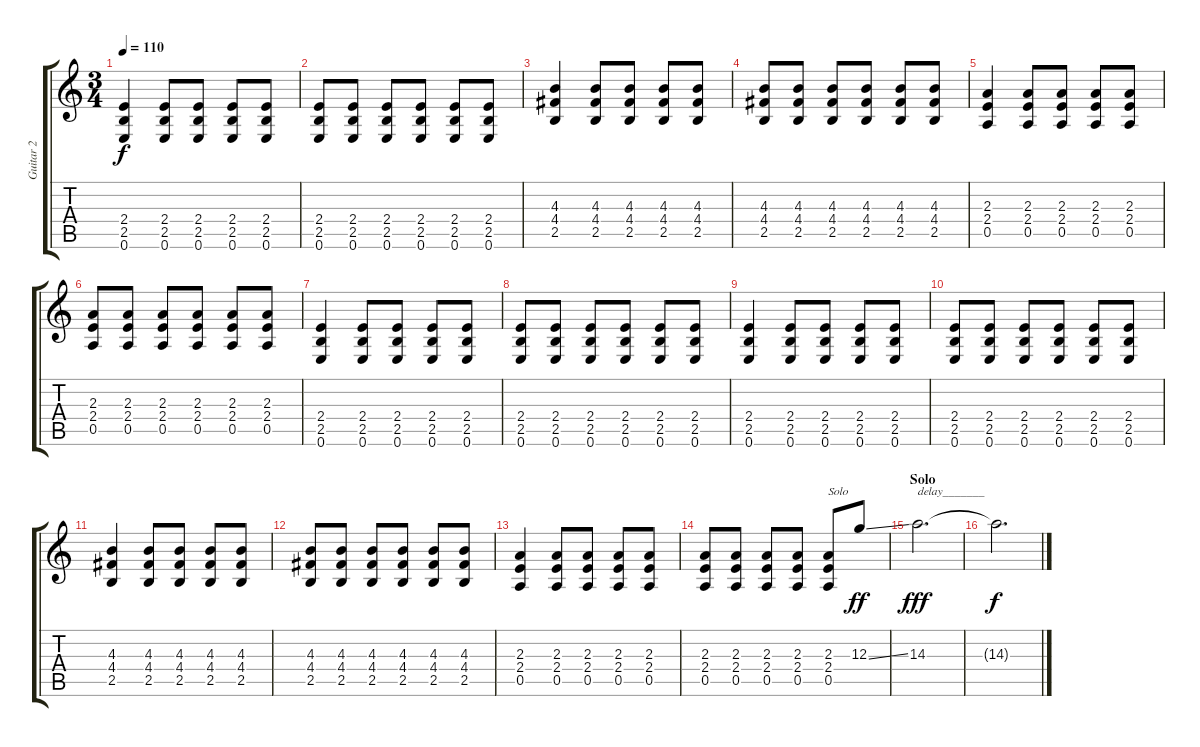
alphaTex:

\track ("Guitar 2" "Guitar 2") {instrument electricguitarclean}
\staff {score tabs}
\tuning (E4 B3 G3 D3 A2 E2) {hide}
\ts (3 4)
\tempo 110
\clef g2
\ks c
(2.4 2.5 0.6).4{dy f} (2.4 2.5 0.6).8 (2.4 2.5 0.6).8 (2.4 2.5 0.6).8 (2.4 2.5 0.6).8 |
(2.4 2.5 0.6).8 (2.4 2.5 0.6).8 (2.4 2.5 0.6).8 (2.4 2.5 0.6).8 (2.4 2.5 0.6).8 (2.4 2.5 0.6).8 |
(4.3 4.4 2.5).4 (4.3 4.4 2.5).8 (4.3 4.4 2.5).8 (4.3 4.4 2.5).8 (4.3 4.4 2.5).8 |
(4.3 4.4 2.5).8 (4.3 4.4 2.5).8 (4.3 4.4 2.5).8 (4.3 4.4 2.5).8 (4.3 4.4 2.5).8 (4.3 4.4 2.5).8 |
(2.3 2.4 0.5).4 (2.3 2.4 0.5).8 (2.3 2.4 0.5).8 (2.3 2.4 0.5).8 (2.3 2.4 0.5).8 |
(2.3 2.4 0.5).8 (2.3 2.4 0.5).8 (2.3 2.4 0.5).8 (2.3 2.4 0.5).8 (2.3 2.4 0.5).8 (2.3 2.4 0.5).8 |
(2.4 2.5 0.6).4 (2.4 2.5 0.6).8 (2.4 2.5 0.6).8 (2.4 2.5 0.6).8 (2.4 2.5 0.6).8 |
(2.4 2.5 0.6).8 (2.4 2.5 0.6).8 (2.4 2.5 0.6).8 (2.4 2.5 0.6).8 (2.4 2.5 0.6).8 (2.4 2.5 0.6).8 |
(2.4 2.5 0.6).4 (2.4 2.5 0.6).8 (2.4 2.5 0.6).8 (2.4 2.5 0.6).8 (2.4 2.5 0.6).8 |
(2.4 2.5 0.6).8 (2.4 2.5 0.6).8 (2.4 2.5 0.6).8 (2.4 2.5 0.6).8 (2.4 2.5 0.6).8 (2.4 2.5 0.6).8 |
(4.3 4.4 2.5).4 (4.3 4.4 2.5).8 (4.3 4.4 2.5).8 (4.3 4.4 2.5).8 (4.3 4.4 2.5).8 |
(4.3 4.4 2.5).8 (4.3 4.4 2.5).8 (4.3 4.4 2.5).8 (4.3 4.4 2.5).8 (4.3 4.4 2.5).8 (4.3 4.4 2.5).8 |
(2.3 2.4 0.5).4 (2.3 2.4 0.5).8 (2.3 2.4 0.5).8 (2.3 2.4 0.5).8 (2.3 2.4 0.5).8 |
(2.3 2.4 0.5).8 (2.3 2.4 0.5).8 (2.3 2.4 0.5).8 (2.3 2.4 0.5).8 (2.3 2.4 0.5).8{txt "Solo" volume 8} 12.3{ss}.8{dy ff} |
\section ("" "Solo")
14.3.2{d txt "delay_______" dy fff} |
14.3{t}.2{d dy f}
